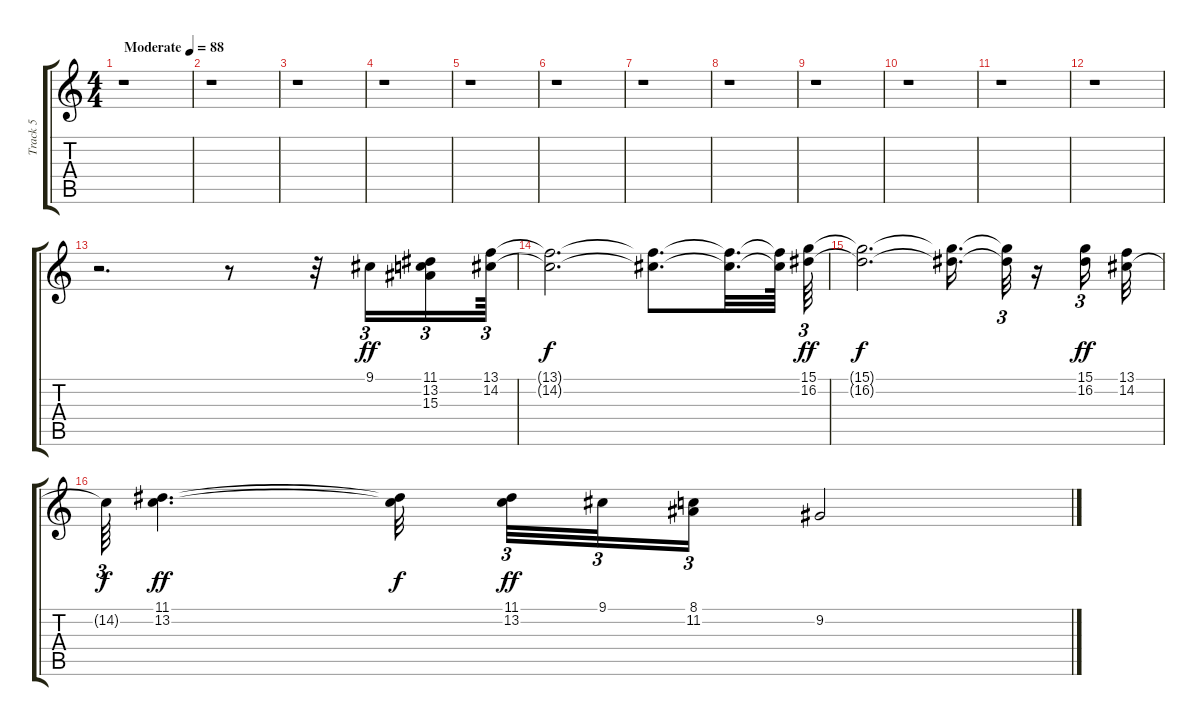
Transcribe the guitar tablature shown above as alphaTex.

\track ("Track 5" "Track 5") {instrument flute}
\staff {score tabs}
\tuning (E4 B3 G3 D3 A2 E2) {hide}
\ts (4 4)
\tempo (88 "Moderate")
\clef g2
\ks c
r.1{dy ff instrument flute} |
r.1 |
r.1 |
r.1 |
r.1 |
r.1 |
r.1 |
r.1 |
r.1 |
r.1 |
r.1 |
r.1 |
r.2{d} r.8 r.32 9.1.16{tu (3 2) balance 16} (11.1 13.2 15.3).16{tu (3 2)} (13.1 14.2).64{tu (3 2)} |
(13.1{t} 14.2{t}).2{d dy f} (13.1{t} 14.2{t}).8{d} (13.1{t} 14.2{t}).32{d} (13.1{t} 14.2{t}).64 (15.1 16.2).64{tu (3 2) dy ff} |
(15.1{t} 16.2{t}).2{d dy f} (15.1{t} 16.2{t}).16{d} (15.1{t} 16.2{t}).32{tu (3 2)} r.16 (15.1 16.2).16{tu (3 2) dy ff} (13.1 14.2).32 |
14.2{t}.64{tu (3 2) dy f} (11.1 13.2).4{d dy ff} (11.1{t} 13.2{t}).32{dy f} (11.1 13.2).32{tu (3 2) dy ff} 9.1.32{tu (3 2)} (8.1 11.2).16{tu (3 2)} 9.2.2
